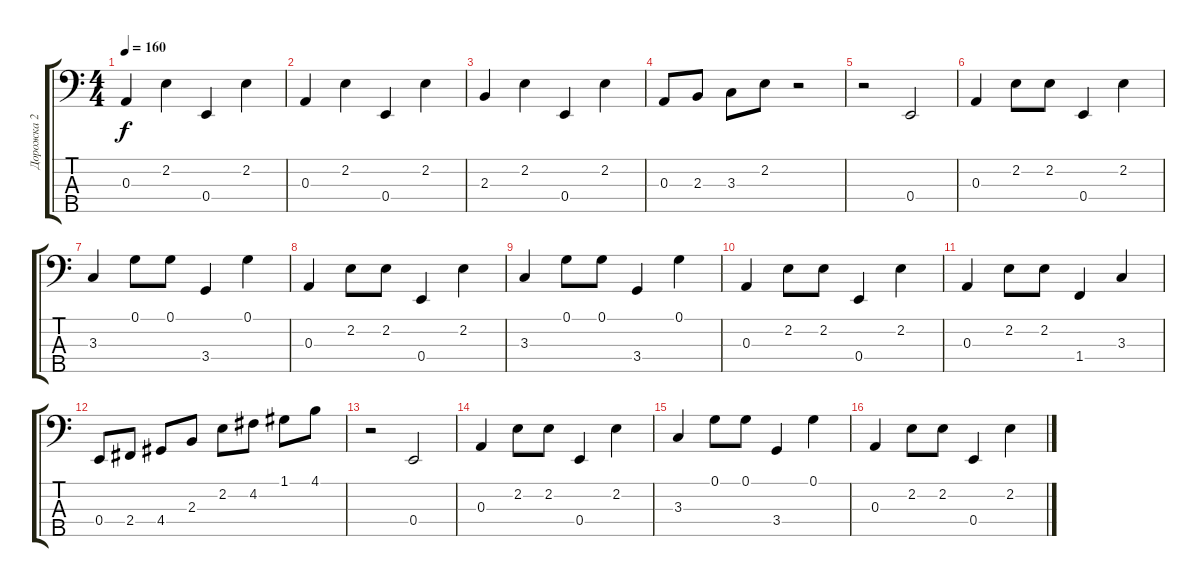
\track ("Дорожка 2" "Дорожка 2") {instrument electricbassfinger}
\staff {score tabs}
\tuning (G2 D2 A1 E1 B0) {hide}
\ts (4 4)
\tempo 160
\clef f4
\ks c
0.3.4{dy f} 2.2.4 0.4.4 2.2.4 |
0.3.4 2.2.4 0.4.4 2.2.4 |
2.3.4 2.2.4 0.4.4 2.2.4 |
0.3.8 2.3.8 3.3.8 2.2.8 r.2 |
r.2 0.4.2 |
0.3.4 2.2.8 2.2.8 0.4.4 2.2.4 |
3.3.4 0.1.8 0.1.8 3.4.4 0.1.4 |
0.3.4 2.2.8 2.2.8 0.4.4 2.2.4 |
3.3.4 0.1.8 0.1.8 3.4.4 0.1.4 |
0.3.4 2.2.8 2.2.8 0.4.4 2.2.4 |
0.3.4 2.2.8 2.2.8 1.4.4 3.3.4 |
0.4.8 2.4.8 4.4.8 2.3.8 2.2.8 4.2.8 1.1.8 4.1.8 |
r.2 0.4.2 |
0.3.4 2.2.8 2.2.8 0.4.4 2.2.4 |
3.3.4 0.1.8 0.1.8 3.4.4 0.1.4 |
0.3.4 2.2.8 2.2.8 0.4.4 2.2.4
